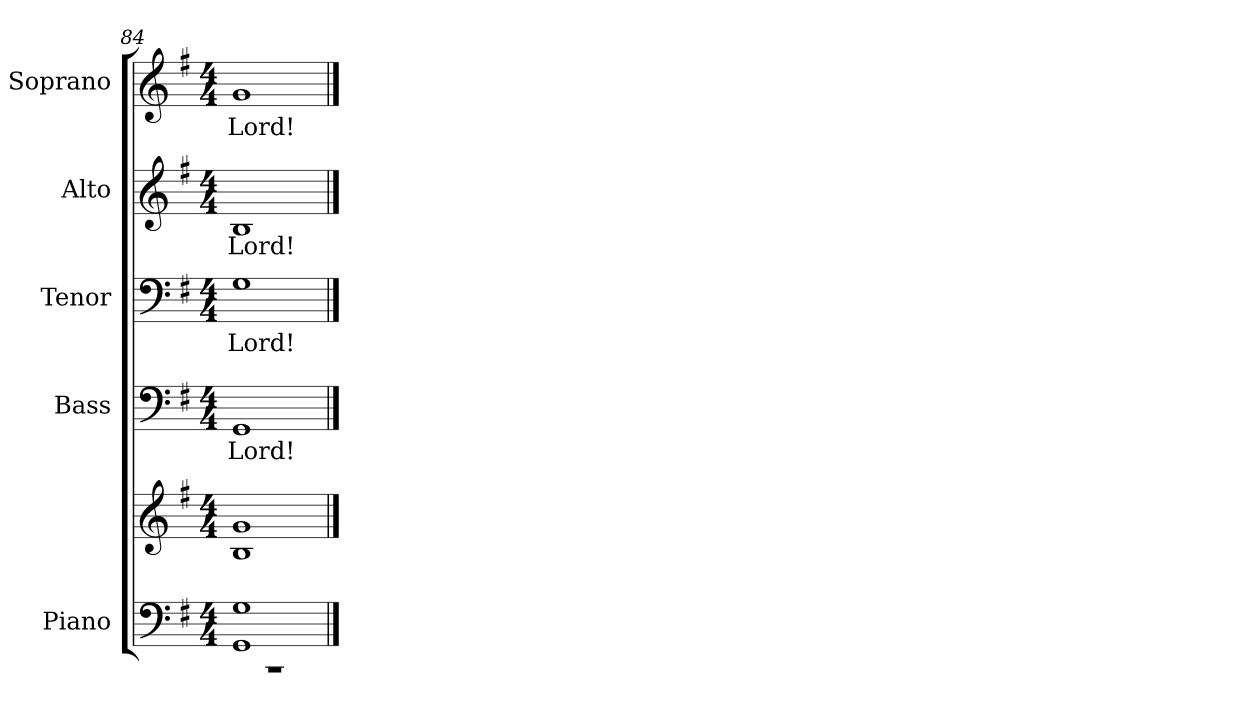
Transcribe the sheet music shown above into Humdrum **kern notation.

**kern	**kern	**kern	**text	**kern	**text	**kern	**text	**kern	**text
*part5	*part5	*part4	*part4	*part3	*part3	*part2	*part2	*part1	*part1
*staff6	*staff5	*staff4	*staff4	*staff3	*staff3	*staff2	*staff2	*staff1	*staff1
*I"Piano	*	*I"Bass	*	*I"Tenor	*	*I"Alto	*	*I"Soprano	*
*I'Pno.	*	*I'B.	*	*I'T.	*	*I'A.	*	*I'S.	*
!!LO:PB:g=z
*clefF4	*clefG2	*clefF4	*	*clefF4	*	*clefG2	*	*clefG2	*
*k[f#]	*k[f#]	*k[f#]	*	*k[f#]	*	*k[f#]	*	*k[f#]	*
*G:	*G:	*G:	*	*G:	*	*G:	*	*G:	*
*M4/4	*M4/4	*M4/4	*	*M4/4	*	*M4/4	*	*M4/4	*
=84	=84	=84	=84	=84	=84	=84	=84	=84	=84
*^	*^	*	*	*	*	*	*	*	*
!	!	!	!	!	!LO:LY:b:color=#000000	!	!	!	!	!	!
!	!	!	!	!	!	!	!LO:LY:b:color=#000000	!	!	!	!
!	!	!	!	!	!	!	!	!	!LO:LY:b:color=#000000	!	!
!	!	!	!	!	!	!	!	!	!	!	!LO:LY:b:color=#000000
1GGi 1Gi	1r	1Bi 1gi	1ryy	1GGi	Lord!	1Gi	Lord!	1Bi	Lord!	1gi	Lord!
*v	*v	*	*	*	*	*	*	*	*	*	*
*	*v	*v	*	*	*	*	*	*	*	*
==	==	==	==	==	==	==	==	==	==
*-	*-	*-	*-	*-	*-	*-	*-	*-	*-
